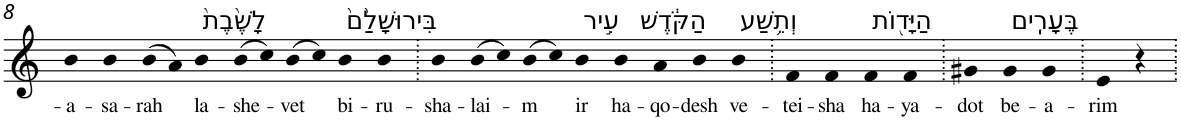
**kern	**text
*part1	*part1
*staff1	*staff1
*I"Piano	*
*I'Pno	*
!!LO:PB:g=z
*clefG2	*
*k[]	*
=8	=8
!	!LO:LY:b
4b	-a-
!	!LO:LY:b
4b	-sa-
!	!LO:LY:b
(>8b	-rah
8a)	.
!LO:TX:a:t=לָשֶׁ֙בֶת֙	!
!	!LO:LY:b
4b	la-
!	!LO:LY:b
(>8b	-she-
8cc)	.
!	!LO:LY:b
(>8b	-vet
8cc)	.
!LO:TX:a:t=בִּירוּשָׁלִַ֙ם֙	!
!	!LO:LY:b
4b	bi-
!	!LO:LY:b
4b	-ru-
=9.	=9.
!	!LO:LY:b
4b	-sha-
!	!LO:LY:b
(>8b	-lai-
8cc)	.
!	!LO:LY:b
(>8b	-m
8cc)	.
!LO:TX:a:t=עִ֣יר	!
!	!LO:LY:b
4b	ir
!LO:TX:a:t=הַקֹּ֔דֶשׁ	!
!	!LO:LY:b
4b	ha-
!	!LO:LY:b
4a	-qo-
!	!LO:LY:b
4b	-desh
!LO:TX:a:t=וְתֵ֥שַׁע	!
!	!LO:LY:b
4b	ve-
=10.	=10.
!	!LO:LY:b
4f	-tei-
!	!LO:LY:b
4f	-sha
!LO:TX:a:t=הַיָּד֖וֹת	!
!	!LO:LY:b
4f	ha-
!	!LO:LY:b
4f	-ya-
=11.	=11.
!	!LO:LY:b
4g#X	-dot
!LO:TX:a:t=בֶּעָרִֽים	!
!	!LO:LY:b
4g#	be-
!	!LO:LY:b
4g#	-a-
=12.	=12.
!	!LO:LY:b
4e	-rim
4r	.
=.	=.
*-	*-
